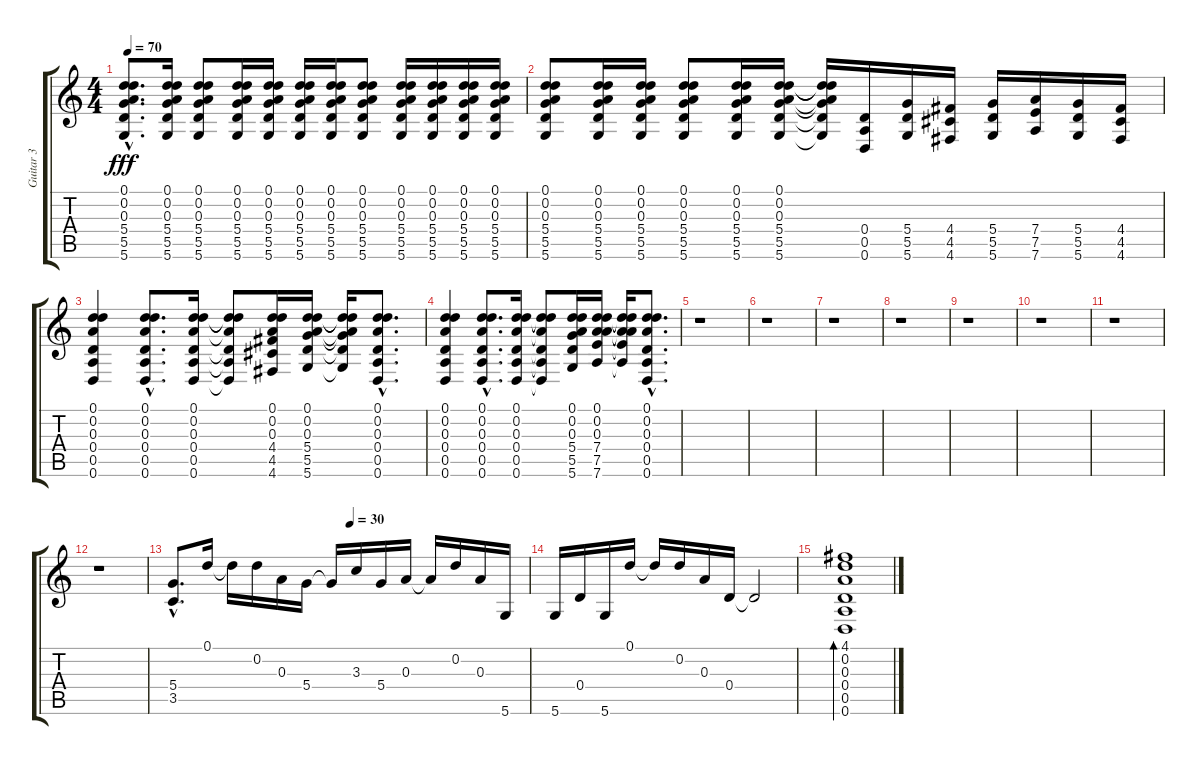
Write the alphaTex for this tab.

\track ("Guitar 3" "Guitar 3") {instrument acousticguitarsteel}
\staff {score tabs}
\tuning (D4 D4 A3 D3 A2 D2) {hide}
\ts (4 4)
\tempo 70
\clef g2
\ks c
(0.1{hac} 0.2{hac} 0.3{hac} 5.4{hac} 5.5{hac} 5.6{hac}).8{d dy fff} (0.1 0.2 0.3 5.4 5.5 5.6).16 (0.1 0.2 0.3 5.4 5.5 5.6).8 (0.1 0.2 0.3 5.4 5.5 5.6).16 (0.1 0.2 0.3 5.4 5.5 5.6).16 (0.1 0.2 0.3 5.4 5.5 5.6).16 (0.1 0.2 0.3 5.4 5.5 5.6).16 (0.1 0.2 0.3 5.4 5.5 5.6).8 (0.1 0.2 0.3 5.4 5.5 5.6).16 (0.1 0.2 0.3 5.4 5.5 5.6).16 (0.1 0.2 0.3 5.4 5.5 5.6).16 (0.1 0.2 0.3 5.4 5.5 5.6).16 |
(0.1 0.2 0.3 5.4 5.5 5.6).8 (0.1 0.2 0.3 5.4 5.5 5.6).16 (0.1 0.2 0.3 5.4 5.5 5.6).16 (0.1 0.2 0.3 5.4 5.5 5.6).8 (0.1 0.2 0.3 5.4 5.5 5.6).16 (0.1 0.2 0.3 5.4 5.5 5.6).16 (0.1{t} 0.2{t} 0.3{t} 5.4{t} 5.5{t} 5.6{t}).16 (0.4 0.5 0.6).16 (5.4 5.5 5.6).16 (4.4 4.5 4.6).16 (5.4 5.5 5.6).16 (7.4 7.5 7.6).16 (5.4 5.5 5.6).16 (4.4 4.5 4.6).16 |
(0.1 0.2 0.3 0.4 0.5 0.6).4 (0.1{hac} 0.2{hac} 0.3{hac} 0.4{hac} 0.5{hac} 0.6{hac}).8{d} (0.1 0.2 0.3 0.4 0.5 0.6).16 (0.1{t} 0.2{t} 0.3{t} 0.4{t} 0.5{t} 0.6{t}).8 (0.1 0.2 0.3 4.4 4.5 4.6).16 (0.1 0.2 0.3 5.4 5.5 5.6).16 (0.1{t} 0.2{t} 0.3{t} 5.4{t} 5.5{t} 5.6{t}).16 (0.1{hac} 0.2{hac} 0.3{hac} 0.4{hac} 0.5{hac} 0.6{hac}).8{d} |
(0.1 0.2 0.3 0.4 0.5 0.6).4 (0.1{hac} 0.2{hac} 0.3{hac} 0.4{hac} 0.5{hac} 0.6{hac}).8{d} (0.1 0.2 0.3 0.4 0.5 0.6).16 (0.1{t} 0.2{t} 0.3{t} 0.4{t} 0.5{t} 0.6{t}).8 (0.1 0.2 0.3 5.4 5.5 5.6).16 (0.1 0.2 0.3 7.4 7.5 7.6).16 (0.1{t} 0.2{t} 0.3{t} 7.4{t} 7.5{t} 7.6{t}).16 (0.1{hac} 0.2{hac} 0.3{hac} 0.4{hac} 0.5{hac} 0.6{hac}).8{d} |
r.1 |
r.1 |
r.1 |
r.1 |
r.1 |
r.1 |
r.1 |
r.1 |
\tempo (30 0.5)
(5.4{hac} 3.5{hac}).8{d} 0.1.16 0.1{t}.16 0.2.16 0.3.16 5.4.16 5.4{t}.16 3.3.16 5.4.16 0.3.16 0.3{t}.16 0.2.16 0.3.16 5.6.16 |
5.6.16 0.4.16 5.6.16 0.1.16 0.1{t}.16 0.2.16 0.3.16 0.4.16 0.4{t}.2 |
(4.1 0.2 0.3 0.4 0.5 0.6).1{bd 240}
